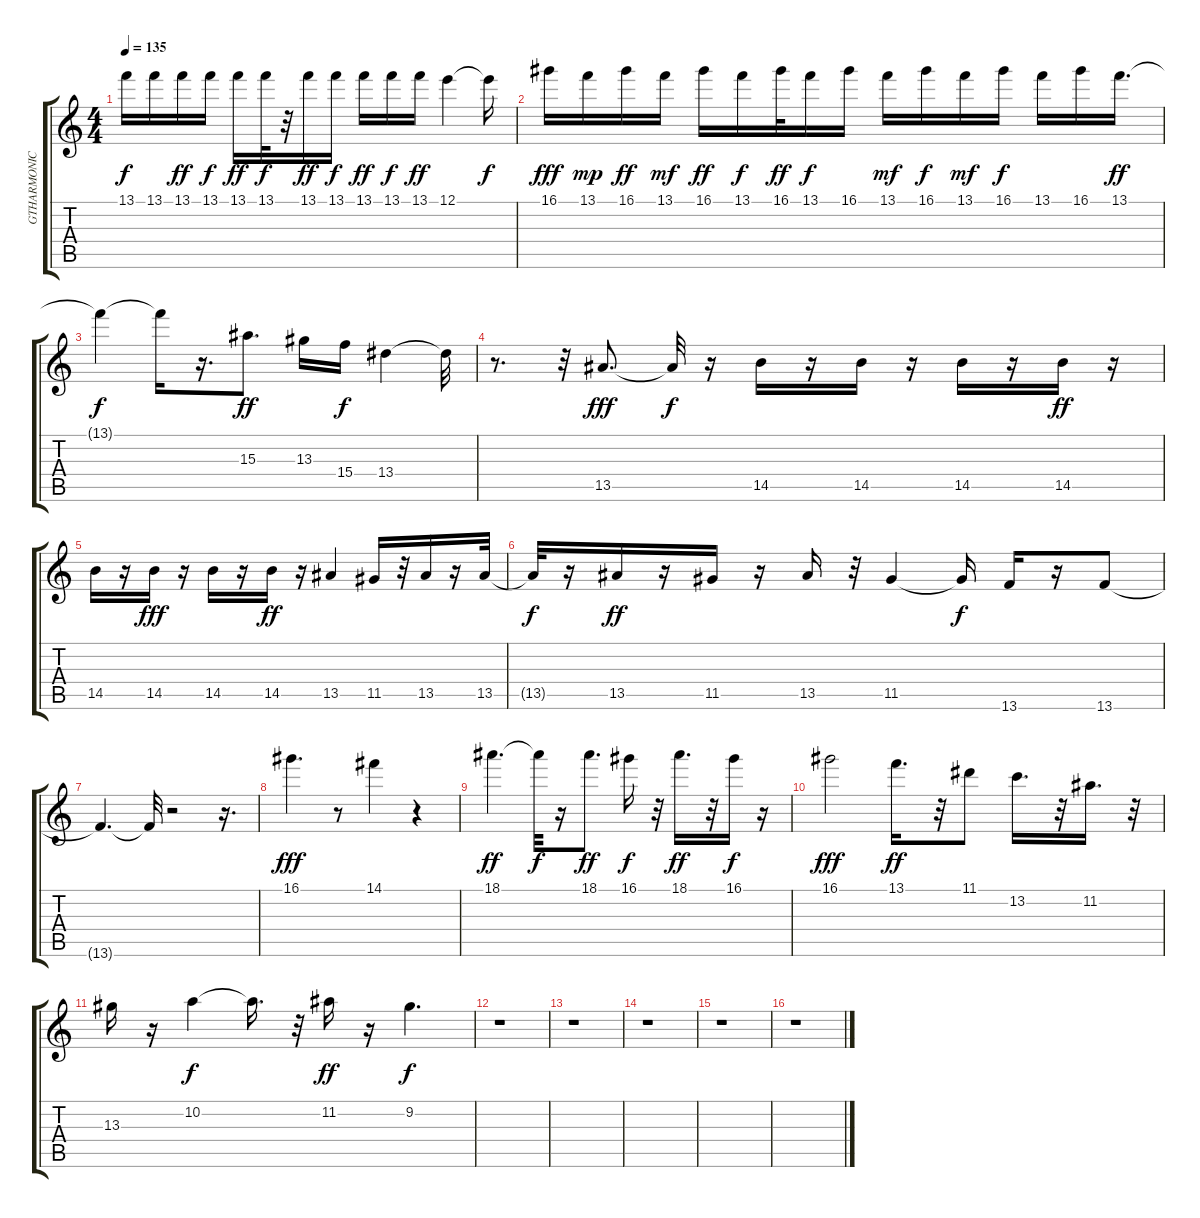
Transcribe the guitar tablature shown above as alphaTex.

\track ("GTHARMONIC" "GTHARMONIC") {instrument guitarharmonics}
\staff {score tabs}
\tuning (E4 B3 G3 D3 A2 E2) {hide}
\ts (4 4)
\tempo 135
\clef g2
\ks c
13.1.16{dy f} 13.1.16 13.1.16{dy ff} 13.1.16{dy f} 13.1.16{dy ff} 13.1.32{dy f} r.32 13.1.16{dy ff} 13.1.16{dy f} 13.1.16{dy ff} 13.1.16{dy f} 13.1.16{dy ff} 12.1.4 12.1{t}.16{dy f} |
16.1.16{dy fff} 13.1.16{dy mp} 16.1.16{dy ff} 13.1.16{dy mf} 16.1.16{dy ff} 13.1.16{dy f} 16.1.32{dy ff} 13.1.16{dy f} 16.1.16 13.1.16{dy mf} 16.1.16{dy f} 13.1.16{dy mf} 16.1.16{dy f} 13.1.16 16.1.16 13.1.16{d dy ff} |
13.1{t}.4{dy f} 13.1{t}.16 r.16{d} 15.3.8{d dy ff} 13.3.16 15.4.16{dy f} 13.4.4 13.4{t}.32 |
r.8{d} r.32 13.5.8{d dy fff} 13.5{t}.32{dy f} r.16 14.5.16 r.16 14.5.16 r.16 14.5.16 r.16 14.5.16{dy ff} r.16 |
14.5.16 r.16 14.5.16{dy fff} r.16 14.5.16 r.16 14.5.16{dy ff} r.16 13.5.4 11.5.16 r.32 13.5.16 r.16 13.5.32 |
13.5{t}.32{dy f} r.16 13.5.16{dy ff} r.16 11.5.16 r.16 13.5.16 r.32 11.5.4 11.5{t}.16{dy f} 13.6.16 r.16 13.6.8 |
13.6{t}.4{d} 13.6{t}.32 r.2 r.16{d} |
16.1.4{d dy fff} r.8 14.1.4 r.4 |
18.1.4{d dy ff} 18.1{t}.32{dy f} r.16 18.1.8{d dy ff} 16.1.16{dy f} r.32 18.1.16{d dy ff} r.32 16.1.16{dy f} r.16 |
16.1.2{dy fff} 13.1.16{d dy ff} r.32 11.1.8 13.2.16{d} r.32 11.2.16{d} r.32 |
13.3.16 r.16 10.2.4{dy f} 10.2{t}.16{d} r.32 11.2.16{dy ff} r.16 9.2.4{d dy f} |
r.1 |
r.1 |
r.1 |
r.1 |
r.1
